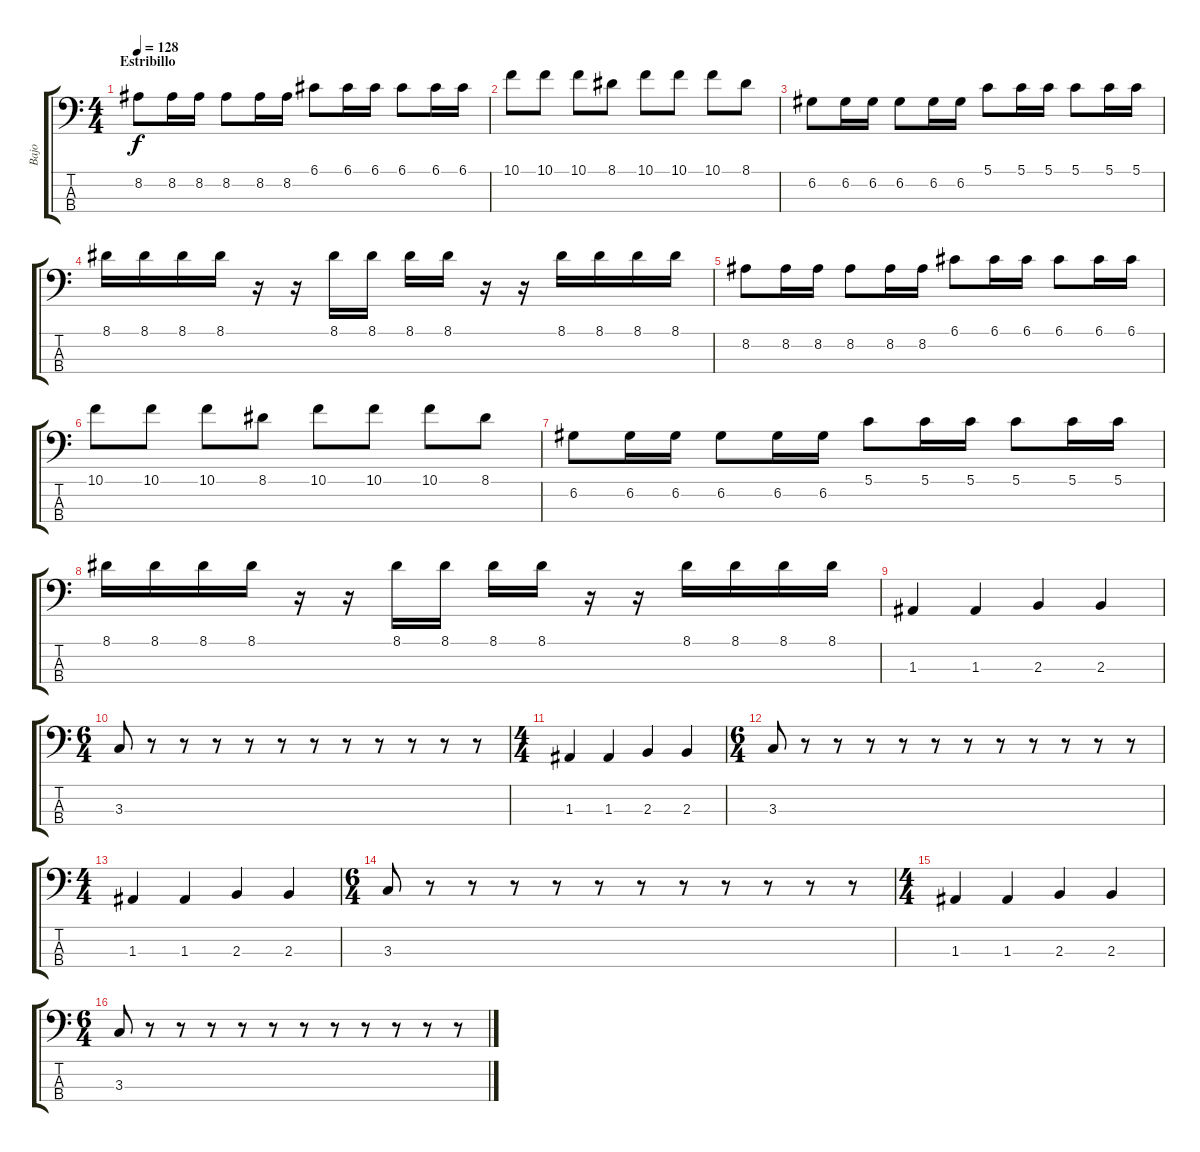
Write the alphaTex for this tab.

\track ("Bajo" "Bajo") {instrument electricbassfinger}
\staff {score tabs}
\tuning (G2 D2 A1 E1) {hide}
\ts (4 4)
\section ("" "Estribillo")
\tempo 128
\clef f4
\ks c
8.2.8{dy f volume 16 instrument lead8bassandlead} 8.2.16 8.2.16 8.2.8 8.2.16 8.2.16 6.1.8 6.1.16 6.1.16 6.1.8 6.1.16 6.1.16 |
10.1.8 10.1.8 10.1.8 8.1.8 10.1.8 10.1.8 10.1.8 8.1.8 |
6.2.8 6.2.16 6.2.16 6.2.8 6.2.16 6.2.16 5.1.8 5.1.16 5.1.16 5.1.8 5.1.16 5.1.16 |
8.1.16 8.1.16 8.1.16 8.1.16 r.16 r.16 8.1.16 8.1.16 8.1.16 8.1.16 r.16 r.16 8.1.16 8.1.16 8.1.16 8.1.16 |
8.2.8 8.2.16 8.2.16 8.2.8 8.2.16 8.2.16 6.1.8 6.1.16 6.1.16 6.1.8 6.1.16 6.1.16 |
10.1.8 10.1.8 10.1.8 8.1.8 10.1.8 10.1.8 10.1.8 8.1.8 |
6.2.8 6.2.16 6.2.16 6.2.8 6.2.16 6.2.16 5.1.8 5.1.16 5.1.16 5.1.8 5.1.16 5.1.16 |
8.1.16 8.1.16 8.1.16 8.1.16 r.16 r.16 8.1.16 8.1.16 8.1.16 8.1.16 r.16 r.16 8.1.16 8.1.16 8.1.16 8.1.16 |
1.3.4 1.3.4 2.3.4 2.3.4 |
\ts (6 4)
3.3.8 r.8 r.8 r.8 r.8 r.8 r.8 r.8 r.8 r.8 r.8 r.8 |
\ts (4 4)
1.3.4 1.3.4 2.3.4 2.3.4 |
\ts (6 4)
3.3.8 r.8 r.8 r.8 r.8 r.8 r.8 r.8 r.8 r.8 r.8 r.8 |
\ts (4 4)
1.3.4 1.3.4 2.3.4 2.3.4 |
\ts (6 4)
3.3.8 r.8 r.8 r.8 r.8 r.8 r.8 r.8 r.8 r.8 r.8 r.8 |
\ts (4 4)
1.3.4 1.3.4 2.3.4 2.3.4 |
\ts (6 4)
3.3.8 r.8 r.8 r.8 r.8 r.8 r.8 r.8 r.8 r.8 r.8 r.8
